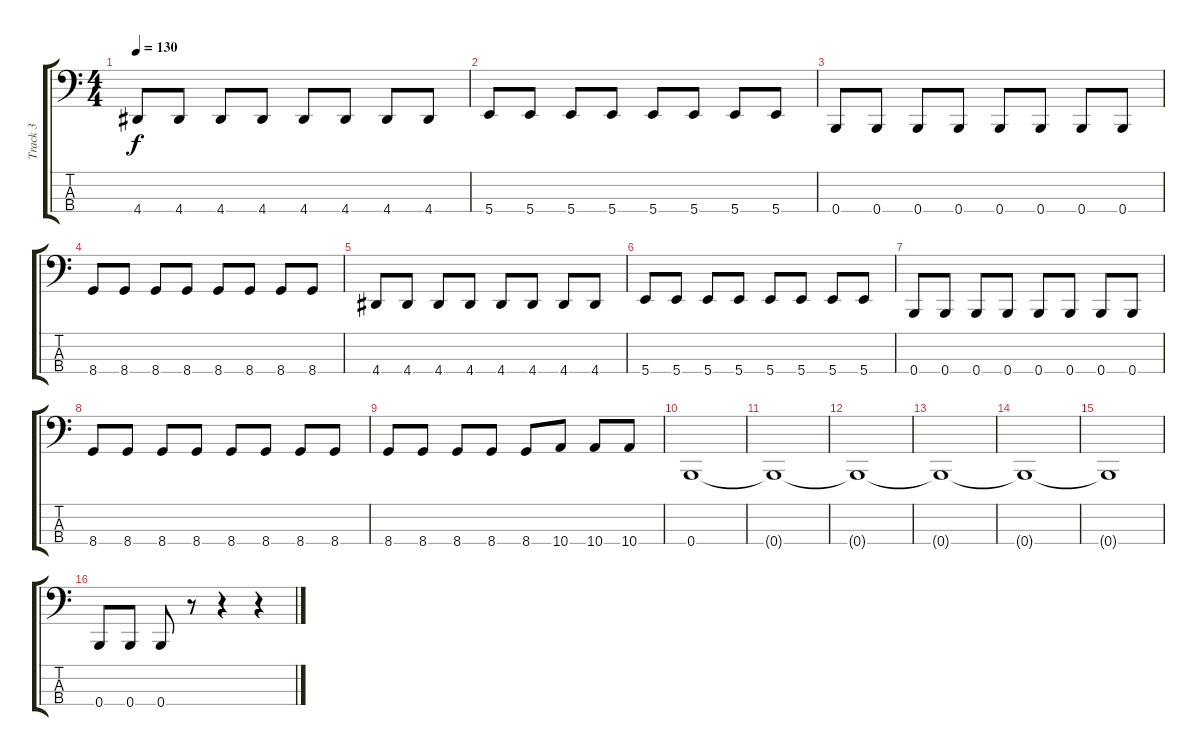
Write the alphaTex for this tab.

\track ("Track 3" "Track 3") {instrument electricbasspick}
\staff {score tabs}
\tuning (E2 B1 Gb1 B0) {hide}
\ts (4 4)
\tempo 130
\clef f4
\ks c
4.4.8{dy f} 4.4.8 4.4.8 4.4.8 4.4.8 4.4.8 4.4.8 4.4.8 |
5.4.8 5.4.8 5.4.8 5.4.8 5.4.8 5.4.8 5.4.8 5.4.8 |
0.4.8 0.4.8 0.4.8 0.4.8 0.4.8 0.4.8 0.4.8 0.4.8 |
8.4.8 8.4.8 8.4.8 8.4.8 8.4.8 8.4.8 8.4.8 8.4.8 |
4.4.8 4.4.8 4.4.8 4.4.8 4.4.8 4.4.8 4.4.8 4.4.8 |
5.4.8 5.4.8 5.4.8 5.4.8 5.4.8 5.4.8 5.4.8 5.4.8 |
0.4.8 0.4.8 0.4.8 0.4.8 0.4.8 0.4.8 0.4.8 0.4.8 |
8.4.8 8.4.8 8.4.8 8.4.8 8.4.8 8.4.8 8.4.8 8.4.8 |
8.4.8 8.4.8 8.4.8 8.4.8 8.4.8 10.4.8 10.4.8 10.4.8 |
0.4.1 |
0.4{t}.1 |
0.4{t}.1 |
0.4{t}.1 |
0.4{t}.1 |
0.4{t}.1 |
0.4.8 0.4.8 0.4.8 r.8 r.4 r.4
